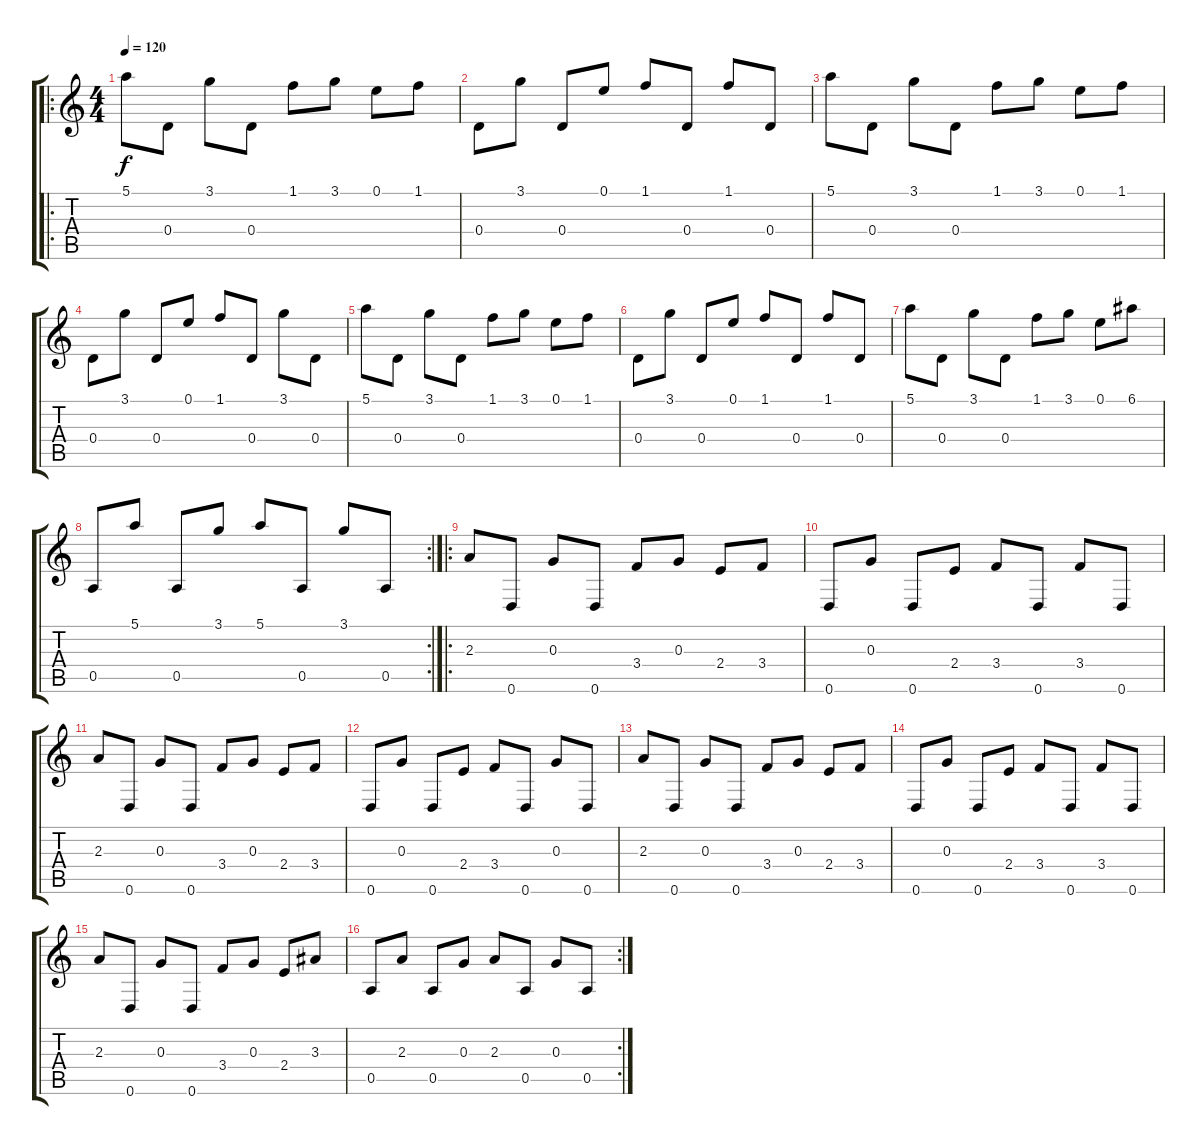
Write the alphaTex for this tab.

\track "" {instrument acousticguitarnylon}
\staff {score tabs}
\tuning (E4 B3 G3 D3 A2 D2) {hide}
\ro
\ts (4 4)
\tempo 120
\clef g2
\ks c
5.1.8{dy f} 0.4.8 3.1.8 0.4.8 1.1.8 3.1.8 0.1.8 1.1.8 |
0.4.8 3.1.8 0.4.8 0.1.8 1.1.8 0.4.8 1.1.8 0.4.8 |
5.1.8 0.4.8 3.1.8 0.4.8 1.1.8 3.1.8 0.1.8 1.1.8 |
0.4.8 3.1.8 0.4.8 0.1.8 1.1.8 0.4.8 3.1.8 0.4.8 |
5.1.8 0.4.8 3.1.8 0.4.8 1.1.8 3.1.8 0.1.8 1.1.8 |
0.4.8 3.1.8 0.4.8 0.1.8 1.1.8 0.4.8 1.1.8 0.4.8 |
5.1.8 0.4.8 3.1.8 0.4.8 1.1.8 3.1.8 0.1.8 6.1.8 |
\rc 2
0.5.8 5.1.8 0.5.8 3.1.8 5.1.8 0.5.8 3.1.8 0.5.8 |
\ro
2.3.8 0.6.8 0.3.8 0.6.8 3.4.8 0.3.8 2.4.8 3.4.8 |
0.6.8 0.3.8 0.6.8 2.4.8 3.4.8 0.6.8 3.4.8 0.6.8 |
2.3.8 0.6.8 0.3.8 0.6.8 3.4.8 0.3.8 2.4.8 3.4.8 |
0.6.8 0.3.8 0.6.8 2.4.8 3.4.8 0.6.8 0.3.8 0.6.8 |
2.3.8 0.6.8 0.3.8 0.6.8 3.4.8 0.3.8 2.4.8 3.4.8 |
0.6.8 0.3.8 0.6.8 2.4.8 3.4.8 0.6.8 3.4.8 0.6.8 |
2.3.8 0.6.8 0.3.8 0.6.8 3.4.8 0.3.8 2.4.8 3.3.8 |
\rc 2
0.5.8 2.3.8 0.5.8 0.3.8 2.3.8 0.5.8 0.3.8 0.5.8
